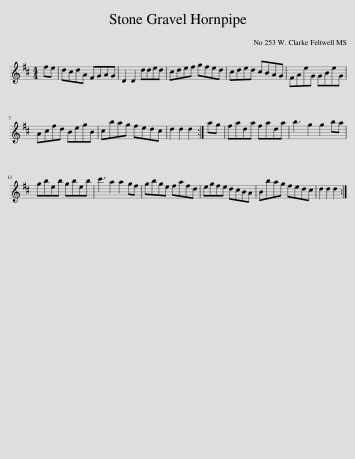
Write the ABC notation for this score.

X:1
L:1/8
M:4/4
I:linebreak $
K:D
V:1 treble
V:1
 fe | dcdA FGAG | D2 D2 dded | cdef gfed | cded cBAG | %5
 FAeG GBeG |$ Acfd BegB | cbag fedc | d2 d2 d2 :| ag | %10
 fada fada | b3 g2 g2 ba |$ gbeb gbeb | c'3 a2 a2 gf | gbge fafd | %15
 egfe dcBA | Bbag fedc | d2 d2 d2 :| %18
